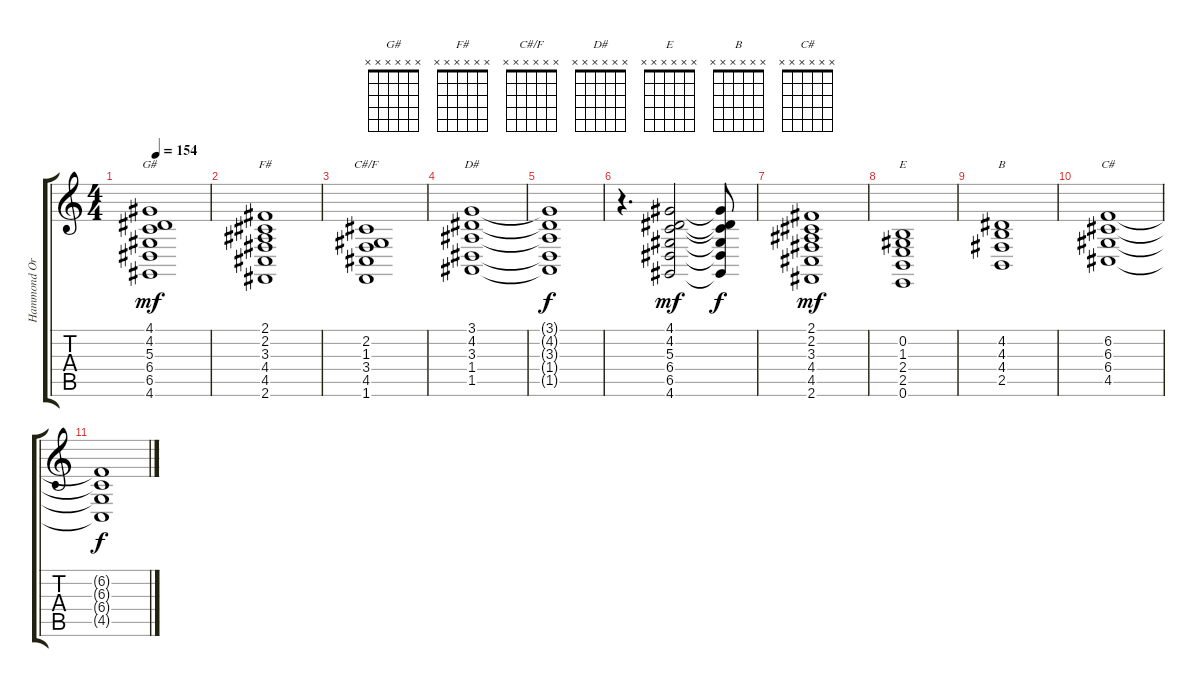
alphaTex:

\track ("Hammond Organ" "Hammond Or") {instrument drawbarorgan}
\staff {score tabs}
\tuning (E4 B3 G3 D3 A2 E2) {hide}
\chord ("G#" x x x x x x) {firstfret 0}
\chord ("F#" x x x x x x) {firstfret 0}
\chord ("C#/F" x x x x x x) {firstfret 0}
\chord ("D#" x x x x x x) {firstfret 0}
\chord ("E" x x x x x x) {firstfret 0}
\chord ("B" x x x x x x) {firstfret 0}
\chord ("C#" x x x x x x) {firstfret 0}
\ts (4 4)
\tempo 154
\clef g2
\ks c
(4.1 4.2 5.3 6.4 6.5 4.6).1{ch "G#" dy mf} |
(2.1 2.2 3.3 4.4 4.5 2.6).1{ch "F#"} |
(2.2 1.3 3.4 4.5 1.6).1{ch "C#/F"} |
(3.1 4.2 3.3 1.4 1.5).1{ch "D#"} |
(3.1{t} 4.2{t} 3.3{t} 1.4{t} 1.5{t}).1{dy f} |
r.4{d} (4.1 4.2 5.3 6.4 6.5 4.6).2{dy mf} (4.1{t} 4.2{t} 5.3{t} 6.4{t} 6.5{t} 4.6{t}).8{dy f} |
(2.1 2.2 3.3 4.4 4.5 2.6).1{dy mf} |
(0.2 1.3 2.4 2.5 0.6).1{ch "E" volume 12 instrument drawbarorgan} |
(4.2 4.3 4.4 2.5).1{ch "B" volume 8} |
(6.2 6.3 6.4 4.5).1{ch "C#" volume 4} |
(6.2{t} 6.3{t} 6.4{t} 4.5{t}).1{dy f}
